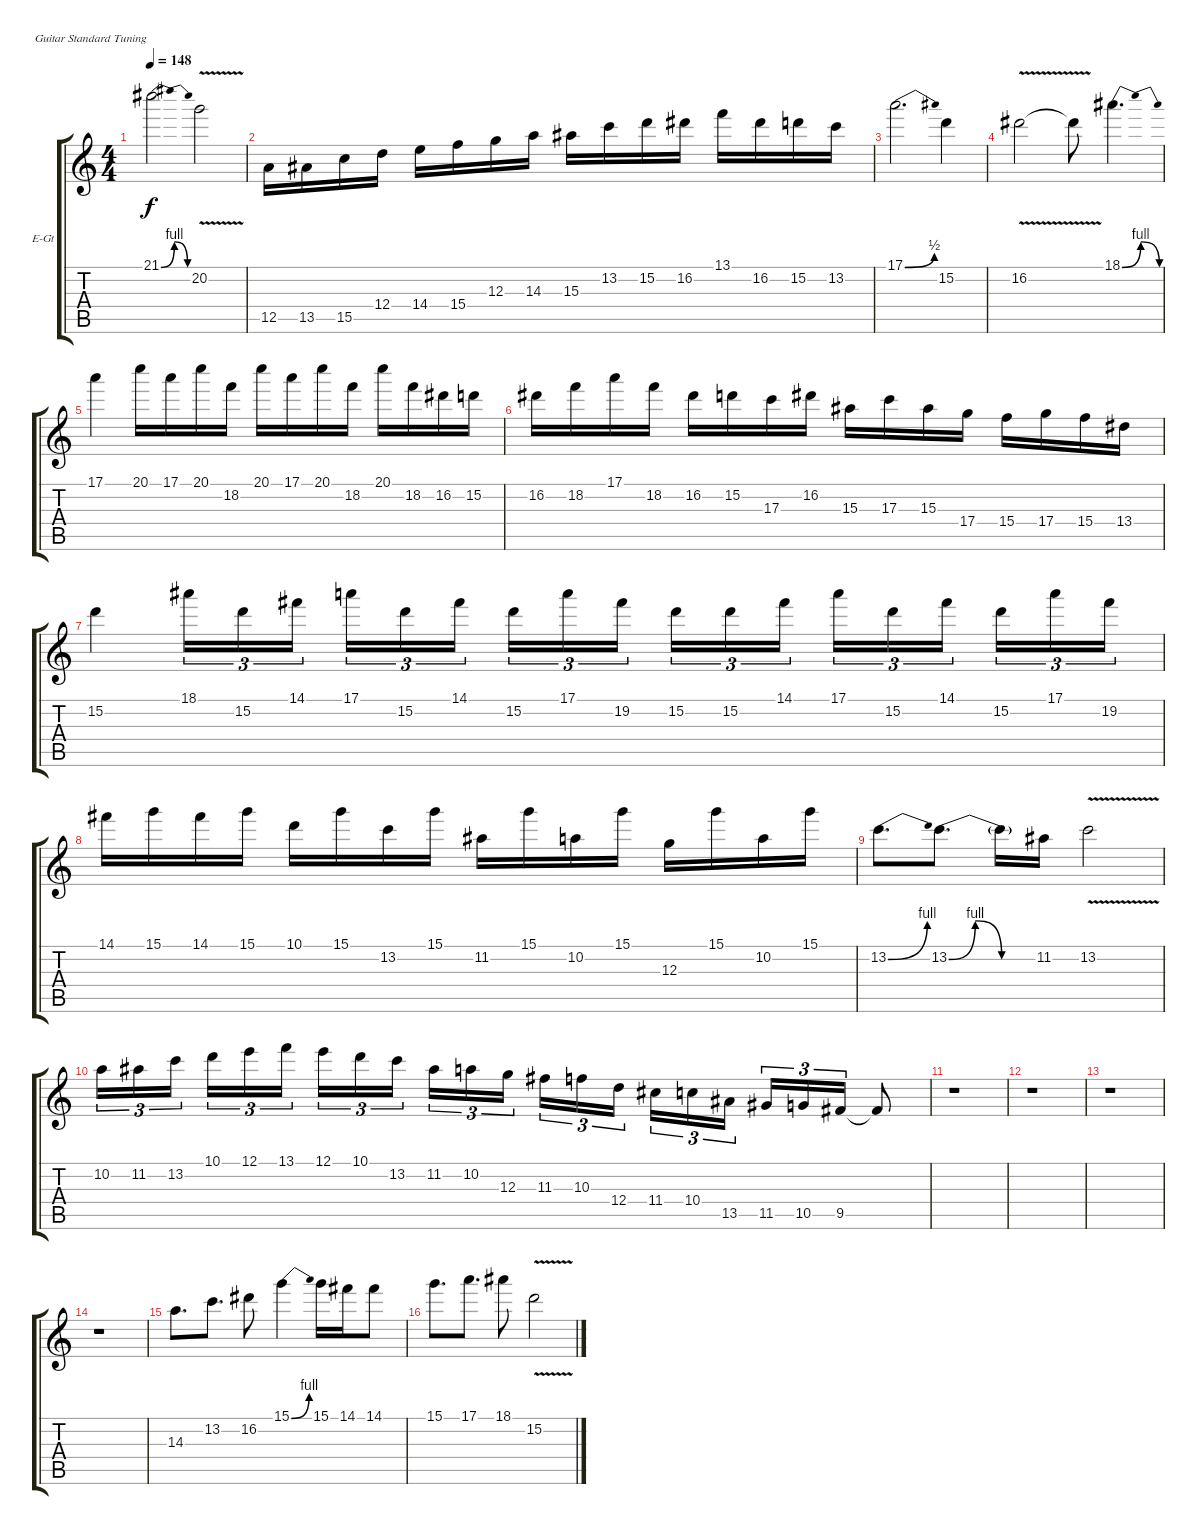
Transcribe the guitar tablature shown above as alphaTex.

\bracketExtendMode groupsimilarinstruments
\firstSystemTrackNameOrientation horizontal
\otherSystemsTrackNameOrientation horizontal
\track ("Lead Guitar" "E-Gt") {instrument distortionguitar}
\staff {score tabs}
\tuning (E4 B3 G3 D3 A2 E2)
\ts (4 4)
\tempo 148
\clef g2
\ks c
21.1{be (bendrelease 0 0 30 4 30 4 60 0)}.2{dy f} 20.2{v}.2 |
12.5.16 13.5.16 15.5.16 12.4.16 14.4.16 15.4.16 12.3.16 14.3.16 15.3.16 13.2.16 15.2.16 16.2.16 13.1.16 16.2.16 15.2.16 13.2.16 |
17.1{be (bend 0 0 60 2)}.2{d} 15.2.4 |
16.2{v}.2 16.2{v t}.8 18.1{be (bendrelease 0 0 30 4 30 4 60 0)}.4{d} |
17.1.4 20.1.16 17.1.16 20.1.16 18.2.16 20.1.16 17.1.16 20.1.16 18.2.16 20.1.16 18.2.16 16.2.16 15.2.16 |
16.2.16 18.2.16 17.1.16 18.2.16 16.2.16 15.2.16 17.3.16 16.2.16 15.3.16 17.3.16 15.3.16 17.4.16 15.4.16 17.4.16 15.4.16 13.4.16 |
15.2.4 18.1.16{tu (3 2)} 15.2.16{tu (3 2)} 14.1.16{tu (3 2)} 17.1.16{tu (3 2)} 15.2.16{tu (3 2)} 14.1.16{tu (3 2)} 15.2.16{tu (3 2)} 17.1.16{tu (3 2)} 19.2.16{tu (3 2)} 15.2.16{tu (3 2)} 15.2.16{tu (3 2)} 14.1.16{tu (3 2)} 17.1.16{tu (3 2)} 15.2.16{tu (3 2)} 14.1.16{tu (3 2)} 15.2.16{tu (3 2)} 17.1.16{tu (3 2)} 19.2.16{tu (3 2)} |
14.1.16 15.1.16 14.1.16 15.1.16 10.1.16 15.1.16 13.2.16 15.1.16 11.2.16 15.1.16 10.2.16 15.1.16 12.3.16 15.1.16 10.2.16 15.1.16 |
13.2{be (bend 0 0 60 4)}.8{d} 13.2{be (bendrelease 0 0 30 4 30 4 60 0)}.8{d} 13.2{be (hold 0 0 60 0) t}.16 11.2.16 13.2{v}.2 |
10.2.16{tu (3 2)} 11.2.16{tu (3 2)} 13.2.16{tu (3 2)} 10.1.16{tu (3 2)} 12.1.16{tu (3 2)} 13.1.16{tu (3 2)} 12.1.16{tu (3 2)} 10.1.16{tu (3 2)} 13.2.16{tu (3 2)} 11.2.16{tu (3 2)} 10.2.16{tu (3 2)} 12.3.16{tu (3 2)} 11.3.16{tu (3 2)} 10.3.16{tu (3 2)} 12.4.16{tu (3 2)} 11.4.16{tu (3 2)} 10.4.16{tu (3 2)} 13.5.16{tu (3 2)} 11.5.16{tu (3 2)} 10.5.16{tu (3 2)} 9.5.16{tu (3 2)} 9.5{t}.8 |
r.1 |
r.1 |
r.1 |
r.1 |
14.3.8{d} 13.2.8{d} 16.2.8 15.1{be (bend 0 0 60 4)}.4 15.1.16 14.1.16 14.1.8 |
15.1.8{d} 17.1.8{d} 18.1.8 15.2{v}.2
